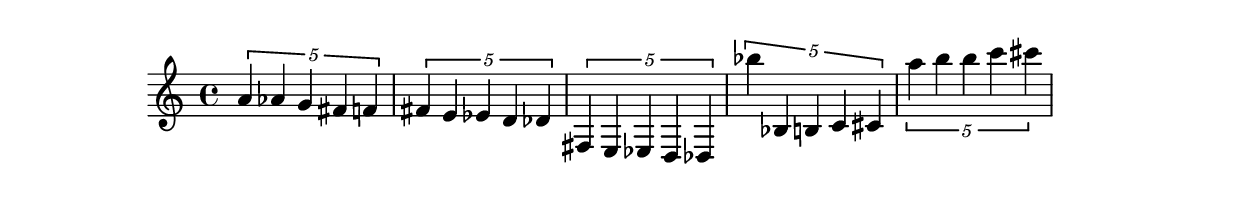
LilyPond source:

\header {

    texidoc = "Tuplet brackets stay clear of the staff. The
slope is determined by the graphical characteristic of the notes, but
if the musical pattern does not follow graphical slope, then the
bracket is horizontal

The bracket direction is determined by the dominating stem direction.
 
"

}


\version "2.3.16"

\score {
     \relative c' {
	\times 4/5 { a'4 as g fis f }
	\times 4/5 { fis4 e es d des }
	\times 4/5 { fis,4 e es d des }
	\times 4/5 { bes'''4 bes,, b c cis }
	\times 4/5 { a''4 b b c cis }
    }
    \paper {
	raggedright = ##t 
    }
}

